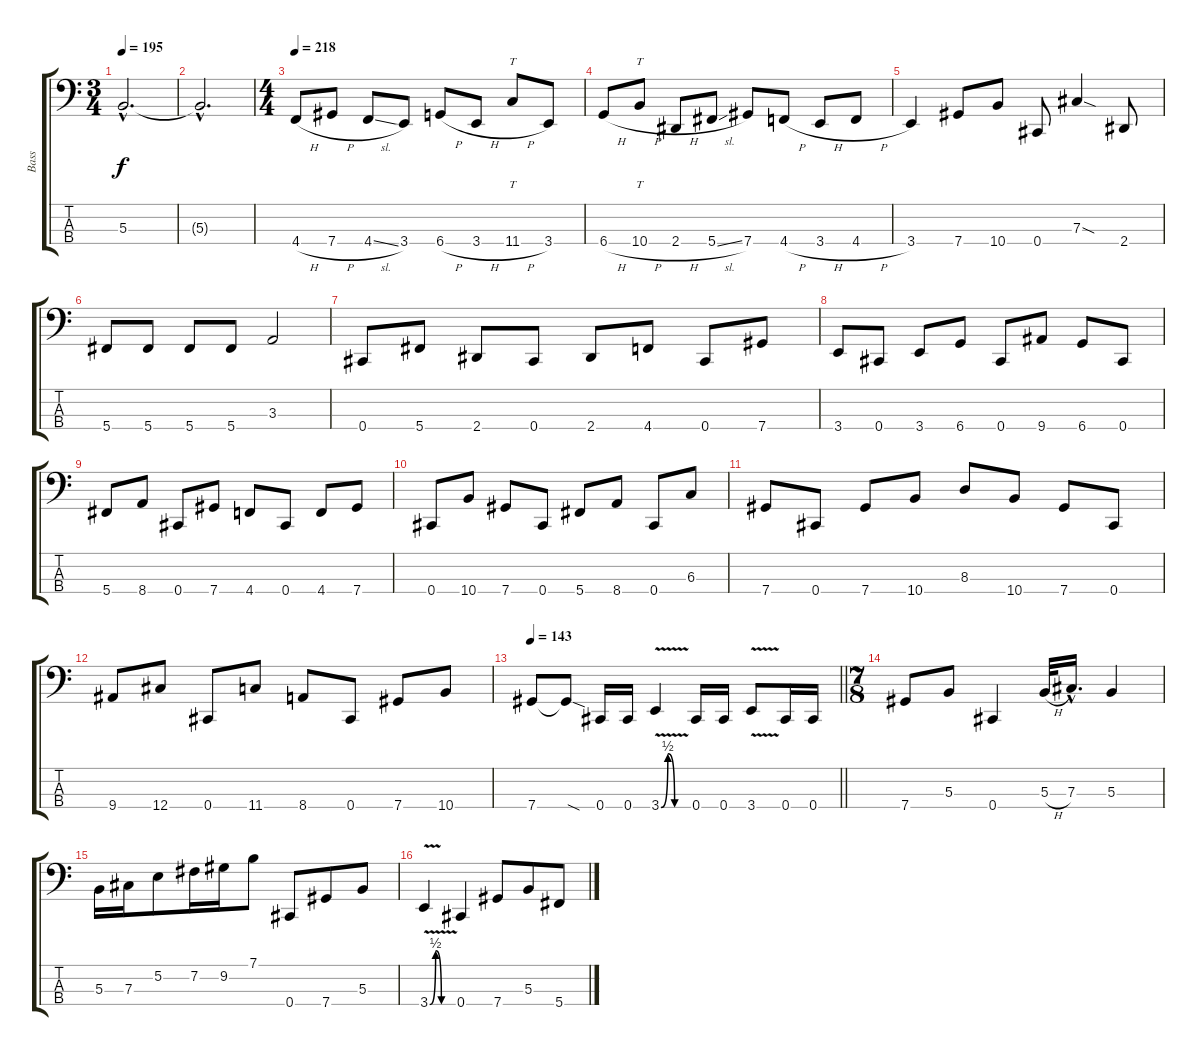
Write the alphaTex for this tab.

\track ("Bass" "Bass") {instrument electricbassfinger}
\staff {score tabs}
\tuning (E2 B1 Gb1 Db1) {hide}
\ts (3 4)
\tempo 195
\clef f4
\ks c
5.3{hac}.2{d dy f} |
5.3{hac t}.2{d} |
\ts (4 4)
\tempo 218
4.4{h}.8 7.4{h}.8 4.4{sl}.8 3.4.8 6.4{h}.8 3.4{h}.8 11.4{h}.8{tt} 3.4.8 |
6.4{h}.8 10.4{h}.8{tt} 2.4{h}.8 5.4{sl}.8 7.4.8 4.4{h}.8 3.4{h}.8 4.4{h}.8 |
3.4.4 7.4.8 10.4.8 0.4.8 7.3{sod}.4 2.4.8 |
5.4.8 5.4.8 5.4.8 5.4.8 3.3.2 |
0.4.8 5.4.8 2.4.8 0.4.8 2.4.8 4.4.8 0.4.8 7.4.8 |
3.4.8 0.4.8 3.4.8 6.4.8 0.4.8 9.4.8 6.4.8 0.4.8 |
5.4.8 8.4.8 0.4.8 7.4.8 4.4.8 0.4.8 4.4.8 7.4.8 |
0.4.8 10.4.8 7.4.8 0.4.8 5.4.8 8.4.8 0.4.8 6.3.8 |
7.4.8 0.4.8 7.4.8 10.4.8 8.3.8 10.4.8 7.4.8 0.4.8 |
9.4.8 12.4.8 0.4.8 11.4.8 8.4.8 0.4.8 7.4.8 10.4.8 |
\tempo 143
\barLineRight lightlight
7.4.8 7.4{sod t}.8 0.4.16 0.4.16 3.4{be (custom 0 0 15 2 30 0 60 0) v}.4 0.4.16 0.4.16 3.4{v}.8 0.4.16 0.4.16 |
\ts (7 8)
7.4.8 5.3.8 0.4.4 5.3{h}.32 7.3{hac}.16{d} 5.3.4 |
5.3.16 7.3.16 5.2.8 7.2.16 9.2.16 7.1.8 0.4.8 7.4.8 5.3.8 |
3.4{be (custom 0 0 15 2 30 0 60 0) v}.4 0.4.4 7.4.8 5.3.8 5.4.8
